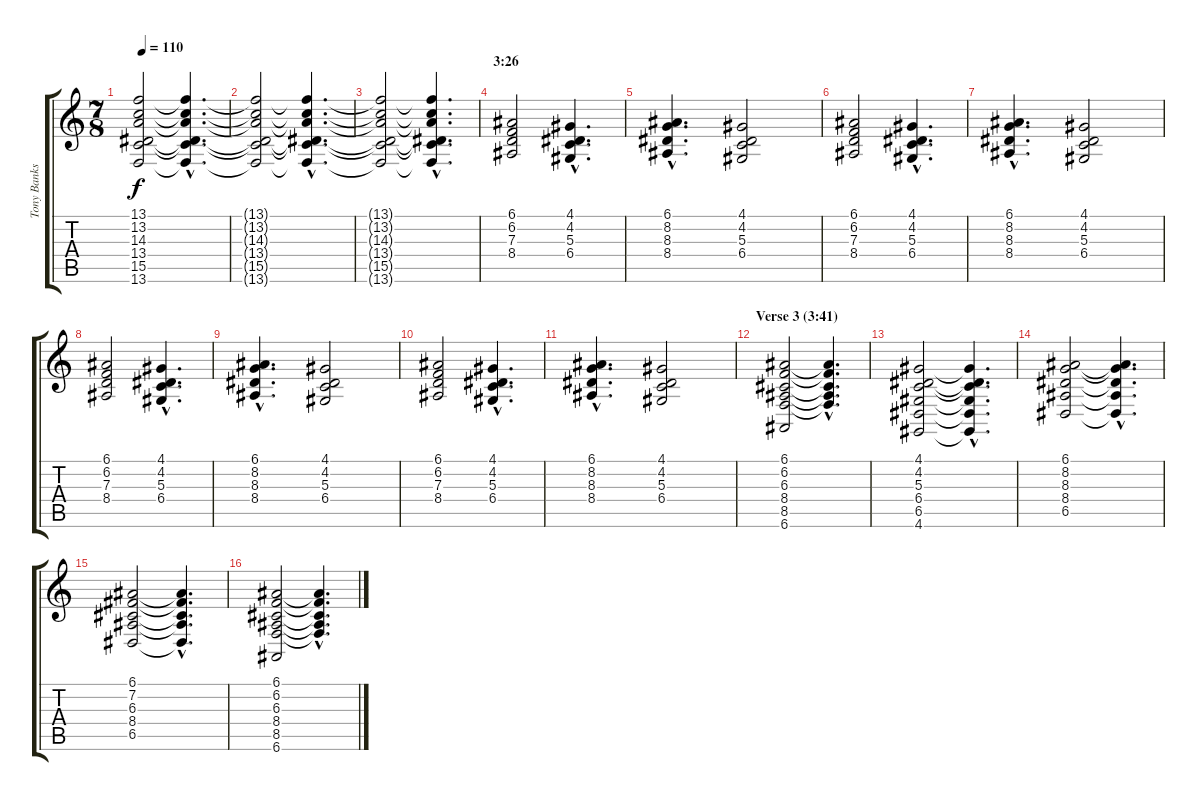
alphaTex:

\track ("Tony Banks (keyboards)" "Tony Banks") {instrument drawbarorgan}
\staff {score tabs}
\tuning (E4 B3 G3 D3 A2 E2) {hide}
\ts (7 8)
\tempo 110
\clef g2
\ks c
(13.1{t} 13.2{t} 14.3{t} 13.4{t} 15.5{t} 13.6{t}).2{dy f} (13.1{hac t} 13.2{hac t} 14.3{hac t} 13.4{hac t} 15.5{hac t} 13.6{hac t}).4{d} |
(13.1{t} 13.2{t} 14.3{t} 13.4{t} 15.5{t} 13.6{t}).2 (13.1{hac t} 13.2{hac t} 14.3{hac t} 13.4{hac t} 15.5{hac t} 13.6{hac t}).4{d} |
(13.1{t} 13.2{t} 14.3{t} 13.4{t} 15.5{t} 13.6{t}).2 (13.1{hac t} 13.2{hac t} 14.3{hac t} 13.4{hac t} 15.5{hac t} 13.6{hac t}).4{d} |
\section ("" "3:26")
(6.1 6.2 7.3 8.4).2 (4.1{hac} 4.2{hac} 5.3{hac} 6.4{hac}).4{d} |
(6.1{hac} 8.2{hac} 8.3{hac} 8.4{hac}).4{d} (4.1 4.2 5.3 6.4).2 |
(6.1 6.2 7.3 8.4).2 (4.1{hac} 4.2{hac} 5.3{hac} 6.4{hac}).4{d} |
(6.1{hac} 8.2{hac} 8.3{hac} 8.4{hac}).4{d} (4.1 4.2 5.3 6.4).2 |
(6.1 6.2 7.3 8.4).2 (4.1{hac} 4.2{hac} 5.3{hac} 6.4{hac}).4{d} |
(6.1{hac} 8.2{hac} 8.3{hac} 8.4{hac}).4{d} (4.1 4.2 5.3 6.4).2 |
(6.1 6.2 7.3 8.4).2 (4.1{hac} 4.2{hac} 5.3{hac} 6.4{hac}).4{d} |
(6.1{hac} 8.2{hac} 8.3{hac} 8.4{hac}).4{d} (4.1 4.2 5.3 6.4).2 |
\section ("" "Verse 3 (3:41)")
(6.1 6.2 6.3 8.4 8.5 6.6).2{instrument rockorgan} (6.1{hac t} 6.2{hac t} 6.3{hac t} 8.4{hac t} 8.5{hac t}).4{d} |
(4.1 4.2 5.3 6.4 6.5 4.6).2 (4.1{hac t} 4.2{hac t} 5.3{hac t} 6.4{hac t} 6.5{hac t} 4.6{hac t}).4{d} |
(6.1 8.2 8.3 8.4 6.5).2 (6.1{hac t} 8.2{hac t} 8.3{hac t} 8.4{hac t} 6.5{hac t}).4{d} |
(6.1 7.2 6.3 8.4 6.5).2 (6.1{hac t} 7.2{hac t} 6.3{hac t} 8.4{hac t} 6.5{hac t}).4{d} |
(6.1 6.2 6.3 8.4 8.5 6.6).2 (6.1{hac t} 6.2{hac t} 6.3{hac t} 8.4{hac t} 8.5{hac t}).4{d}
